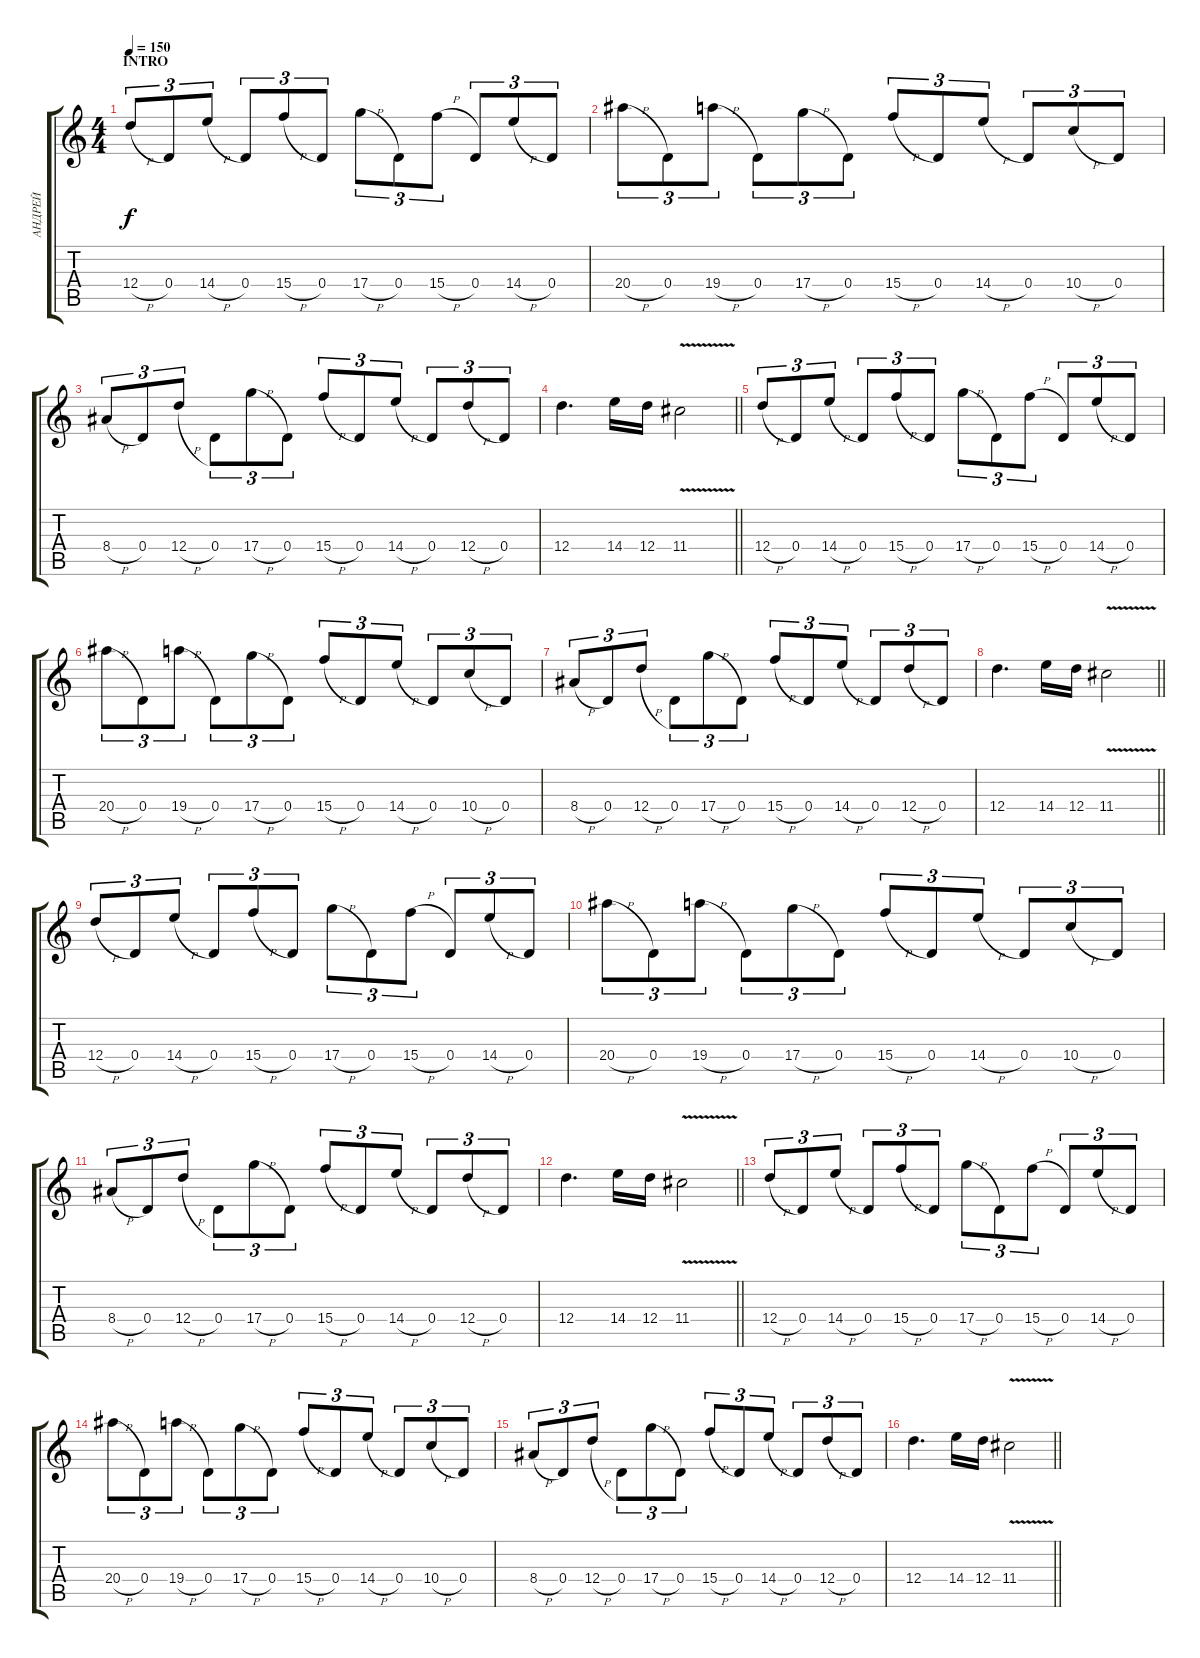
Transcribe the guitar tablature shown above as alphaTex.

\track ("АНДРЕЙ" "АНДРЕЙ") {instrument distortionguitar}
\staff {score tabs}
\tuning (E4 B3 G3 D3 A2 E2) {hide}
\ts (4 4)
\section ("" "INTRO")
\tempo 150
\clef g2
\ks c
12.4{h}.8{tu (3 2) dy f instrument distortionguitar} 0.4.8{tu (3 2)} 14.4{h}.8{tu (3 2)} 0.4.8{tu (3 2)} 15.4{h}.8{tu (3 2)} 0.4.8{tu (3 2)} 17.4{h}.8{tu (3 2)} 0.4.8{tu (3 2)} 15.4{h}.8{tu (3 2)} 0.4.8{tu (3 2)} 14.4{h}.8{tu (3 2)} 0.4.8{tu (3 2)} |
20.4{h}.8{tu (3 2)} 0.4.8{tu (3 2)} 19.4{h}.8{tu (3 2)} 0.4.8{tu (3 2)} 17.4{h}.8{tu (3 2)} 0.4.8{tu (3 2)} 15.4{h}.8{tu (3 2)} 0.4.8{tu (3 2)} 14.4{h}.8{tu (3 2)} 0.4.8{tu (3 2)} 10.4{h}.8{tu (3 2)} 0.4.8{tu (3 2)} |
8.4{h}.8{tu (3 2)} 0.4.8{tu (3 2)} 12.4{h}.8{tu (3 2)} 0.4.8{tu (3 2)} 17.4{h}.8{tu (3 2)} 0.4.8{tu (3 2)} 15.4{h}.8{tu (3 2)} 0.4.8{tu (3 2)} 14.4{h}.8{tu (3 2)} 0.4.8{tu (3 2)} 12.4{h}.8{tu (3 2)} 0.4.8{tu (3 2)} |
\barLineRight lightlight
12.4.4{d} 14.4.16 12.4.16 11.4{v}.2 |
12.4{h}.8{tu (3 2)} 0.4.8{tu (3 2)} 14.4{h}.8{tu (3 2)} 0.4.8{tu (3 2)} 15.4{h}.8{tu (3 2)} 0.4.8{tu (3 2)} 17.4{h}.8{tu (3 2)} 0.4.8{tu (3 2)} 15.4{h}.8{tu (3 2)} 0.4.8{tu (3 2)} 14.4{h}.8{tu (3 2)} 0.4.8{tu (3 2)} |
20.4{h}.8{tu (3 2)} 0.4.8{tu (3 2)} 19.4{h}.8{tu (3 2)} 0.4.8{tu (3 2)} 17.4{h}.8{tu (3 2)} 0.4.8{tu (3 2)} 15.4{h}.8{tu (3 2)} 0.4.8{tu (3 2)} 14.4{h}.8{tu (3 2)} 0.4.8{tu (3 2)} 10.4{h}.8{tu (3 2)} 0.4.8{tu (3 2)} |
8.4{h}.8{tu (3 2)} 0.4.8{tu (3 2)} 12.4{h}.8{tu (3 2)} 0.4.8{tu (3 2)} 17.4{h}.8{tu (3 2)} 0.4.8{tu (3 2)} 15.4{h}.8{tu (3 2)} 0.4.8{tu (3 2)} 14.4{h}.8{tu (3 2)} 0.4.8{tu (3 2)} 12.4{h}.8{tu (3 2)} 0.4.8{tu (3 2)} |
\barLineRight lightlight
12.4.4{d} 14.4.16 12.4.16 11.4{v}.2 |
12.4{h}.8{tu (3 2)} 0.4.8{tu (3 2)} 14.4{h}.8{tu (3 2)} 0.4.8{tu (3 2)} 15.4{h}.8{tu (3 2)} 0.4.8{tu (3 2)} 17.4{h}.8{tu (3 2)} 0.4.8{tu (3 2)} 15.4{h}.8{tu (3 2)} 0.4.8{tu (3 2)} 14.4{h}.8{tu (3 2)} 0.4.8{tu (3 2)} |
20.4{h}.8{tu (3 2)} 0.4.8{tu (3 2)} 19.4{h}.8{tu (3 2)} 0.4.8{tu (3 2)} 17.4{h}.8{tu (3 2)} 0.4.8{tu (3 2)} 15.4{h}.8{tu (3 2)} 0.4.8{tu (3 2)} 14.4{h}.8{tu (3 2)} 0.4.8{tu (3 2)} 10.4{h}.8{tu (3 2)} 0.4.8{tu (3 2)} |
8.4{h}.8{tu (3 2)} 0.4.8{tu (3 2)} 12.4{h}.8{tu (3 2)} 0.4.8{tu (3 2)} 17.4{h}.8{tu (3 2)} 0.4.8{tu (3 2)} 15.4{h}.8{tu (3 2)} 0.4.8{tu (3 2)} 14.4{h}.8{tu (3 2)} 0.4.8{tu (3 2)} 12.4{h}.8{tu (3 2)} 0.4.8{tu (3 2)} |
\barLineRight lightlight
12.4.4{d} 14.4.16 12.4.16 11.4{v}.2 |
12.4{h}.8{tu (3 2)} 0.4.8{tu (3 2)} 14.4{h}.8{tu (3 2)} 0.4.8{tu (3 2)} 15.4{h}.8{tu (3 2)} 0.4.8{tu (3 2)} 17.4{h}.8{tu (3 2)} 0.4.8{tu (3 2)} 15.4{h}.8{tu (3 2)} 0.4.8{tu (3 2)} 14.4{h}.8{tu (3 2)} 0.4.8{tu (3 2)} |
20.4{h}.8{tu (3 2)} 0.4.8{tu (3 2)} 19.4{h}.8{tu (3 2)} 0.4.8{tu (3 2)} 17.4{h}.8{tu (3 2)} 0.4.8{tu (3 2)} 15.4{h}.8{tu (3 2)} 0.4.8{tu (3 2)} 14.4{h}.8{tu (3 2)} 0.4.8{tu (3 2)} 10.4{h}.8{tu (3 2)} 0.4.8{tu (3 2)} |
8.4{h}.8{tu (3 2)} 0.4.8{tu (3 2)} 12.4{h}.8{tu (3 2)} 0.4.8{tu (3 2)} 17.4{h}.8{tu (3 2)} 0.4.8{tu (3 2)} 15.4{h}.8{tu (3 2)} 0.4.8{tu (3 2)} 14.4{h}.8{tu (3 2)} 0.4.8{tu (3 2)} 12.4{h}.8{tu (3 2)} 0.4.8{tu (3 2)} |
\barLineRight lightlight
12.4.4{d} 14.4.16 12.4.16 11.4{v}.2
